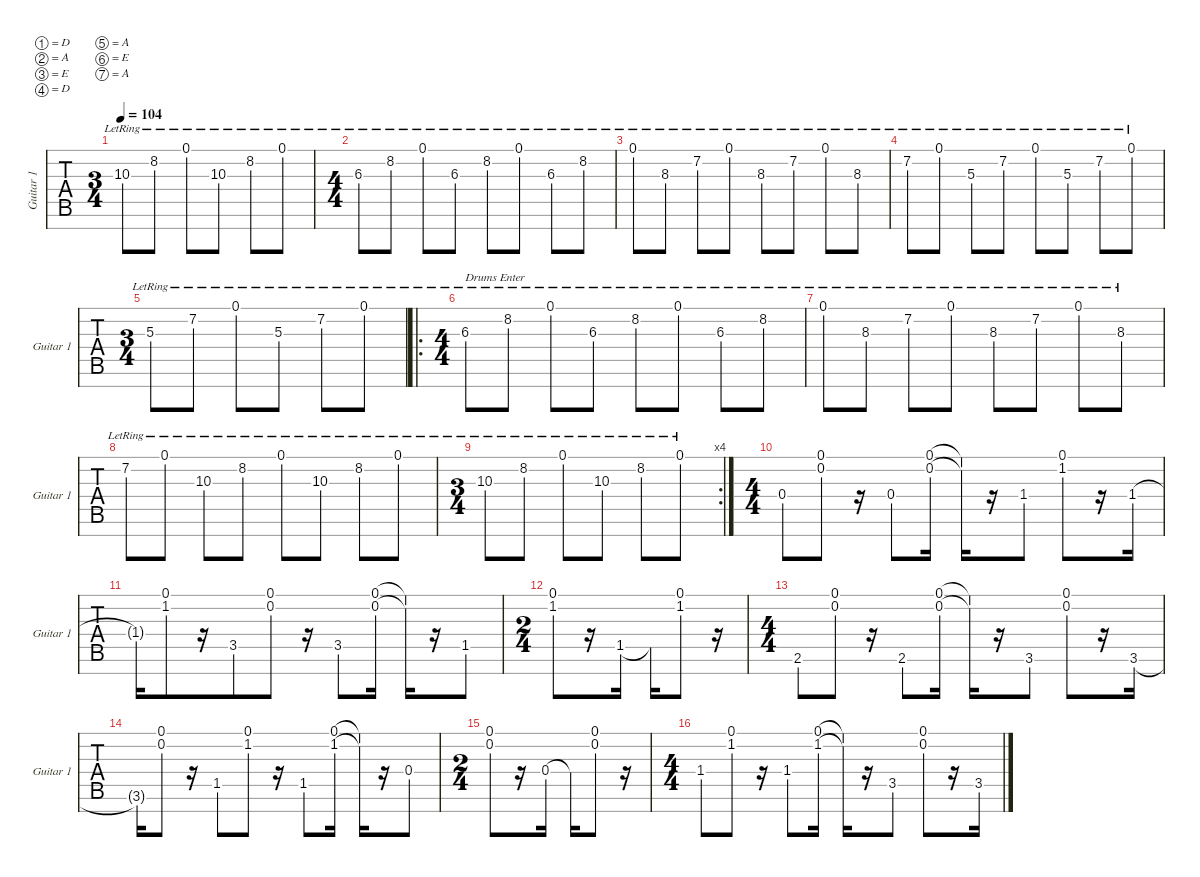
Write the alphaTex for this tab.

\defaultSystemsLayout 4
\hideDynamics
\bracketExtendMode nobrackets
\singleTrackTrackNamePolicy allsystems
\multiTrackTrackNamePolicy allsystems
\firstSystemTrackNameMode fullname
\otherSystemsTrackNameMode fullname
\otherSystemsTrackNameOrientation horizontal
\track ("Guitar 1" "Guitar 1") {instrument overdrivenguitar}
\staff {tabs}
\tuning (D4 A3 E3 D3 A2 E2 A1)
\ts (3 4)
\tempo 104
\clef g2
\ks c
10.3{lr}.8{dy mf} 8.2{lr}.8 0.1{lr}.8 10.3{lr}.8 8.2{lr}.8 0.1{lr}.8 |
\ts (4 4)
6.3{lr}.8 8.2{lr}.8 0.1{lr}.8 6.3{lr}.8 8.2{lr}.8 0.1{lr}.8 6.3{lr}.8 8.2{lr}.8 |
0.1{lr}.8 8.3{lr}.8 7.2{lr}.8 0.1{lr}.8 8.3{lr}.8 7.2{lr}.8 0.1{lr}.8 8.3{lr}.8 |
7.2{lr}.8 0.1{lr}.8 5.3{lr}.8 7.2{lr}.8 0.1{lr}.8 5.3{lr}.8 7.2{lr}.8 0.1{lr}.8 |
\ts (3 4)
5.3{lr}.8 7.2{lr}.8 0.1{lr}.8 5.3{lr}.8 7.2{lr}.8 0.1{lr}.8 |
\ro
\ts (4 4)
6.3{lr}.8{txt "Drums Enter"} 8.2{lr}.8 0.1{lr}.8 6.3{lr}.8 8.2{lr}.8 0.1{lr}.8 6.3{lr}.8 8.2{lr}.8 |
0.1{lr}.8 8.3{lr}.8 7.2{lr}.8 0.1{lr}.8 8.3{lr}.8 7.2{lr}.8 0.1{lr}.8 8.3{lr}.8 |
7.2{lr}.8 0.1{lr}.8 10.3{lr}.8 8.2{lr}.8 0.1{lr}.8 10.3{lr}.8 8.2{lr}.8 0.1{lr}.8 |
\rc 4
\ts (3 4)
10.3{lr}.8 8.2{lr}.8 0.1{lr}.8 10.3{lr}.8 8.2{lr}.8 0.1{lr}.8 |
\ts (4 4)
0.4.8{beam merge} (0.2 0.1).8{beam split} r.16{beam merge} 0.4.8{beam merge} (0.2 0.1).16{beam split} (0.2{t} 0.1{t}).16 r.16{beam merge} 1.4.8{beam split} (1.2 0.1).8{beam merge} r.16 1.4.16{beam merge} |
1.4{t}.16{beam merge} (1.2 0.1).8{beam merge} r.16{beam split} 3.5.8{beam merge} (0.2 0.1).8{beam split} r.16{beam merge} 3.5.8{beam merge} (0.2 0.1).16{beam split} (0.2{t} 0.1{t}).16 r.16{beam merge} 1.5.8{beam merge} |
\ts (2 4)
(1.2 0.1).8{beam merge} r.16 1.5.16{beam split} 1.5{t}.16{beam merge} (1.2 0.1).8 r.16{beam merge} |
\ts (4 4)
2.6.8{beam merge} (0.2 0.1).8{beam split} r.16{beam merge} 2.6.8{beam merge} (0.2 0.1).16{beam split} (0.2{t} 0.1{t}).16 r.16{beam merge} 3.6.8{beam split} (0.2 0.1).8{beam merge} r.16 3.6.16{beam merge} |
3.6{t}.16{beam merge} (0.2 0.1).8{beam split} r.16{beam merge} 1.5.8{beam merge} (1.2 0.1).8{beam split} r.16{beam merge} 1.5.8{beam merge} (1.2 0.1).16{beam split} (1.2{t} 0.1{t}).16 r.16{beam merge} 0.4.8{beam merge} |
\ts (2 4)
(0.2 0.1).8{beam merge} r.16 0.4.16{beam split} 0.4{t}.16 (0.2 0.1).8{beam merge} r.16{beam merge} |
\ts (4 4)
1.4.8{beam merge} (1.2 0.1).8{beam split} r.16{beam merge} 1.4.8{beam merge} (1.2 0.1).16{beam split} (1.2{t} 0.1{t}).16 r.16{beam merge} 3.5.8{beam split} (0.2 0.1).8{beam merge} r.16 3.5.16{beam merge}
